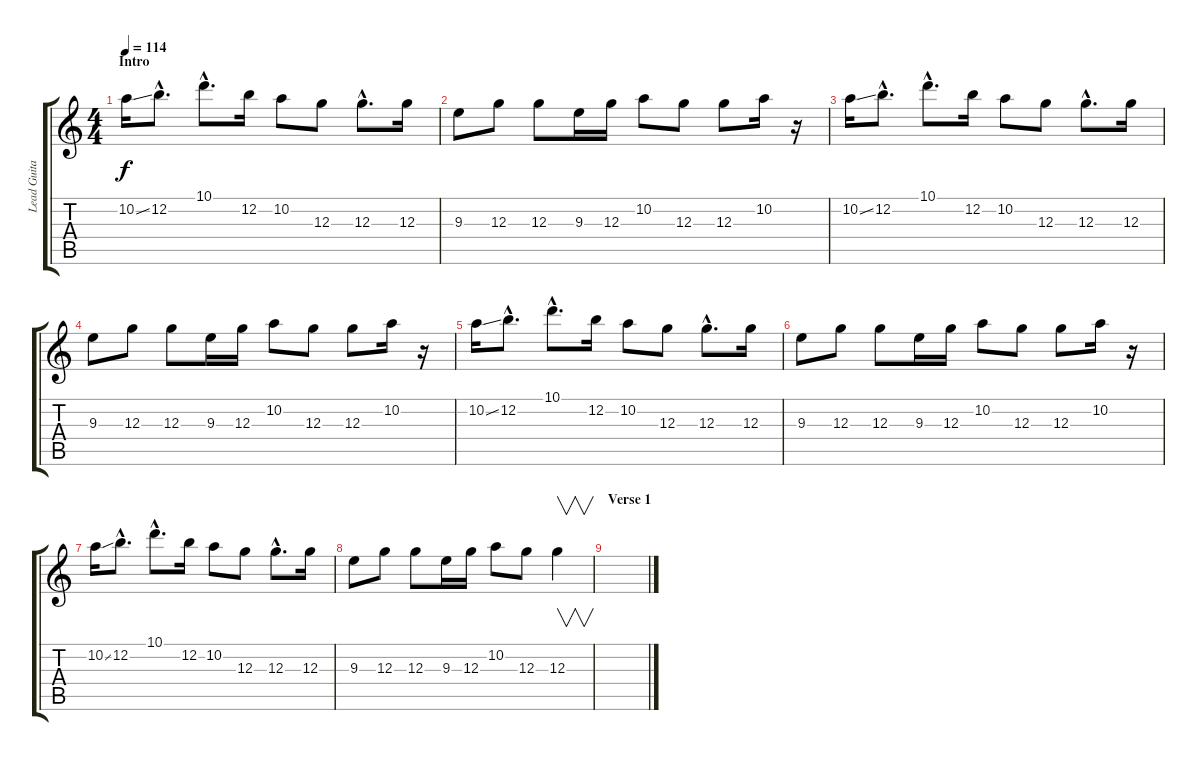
\track ("Lead Guitar" "Lead Guita") {instrument distortionguitar}
\staff {score tabs}
\tuning (E4 B3 G3 D3 A2 E2) {hide}
\ts (4 4)
\section ("" "Intro")
\tempo 114
\clef g2
\ks c
10.2{ss}.16{dy f instrument distortionguitar} 12.2{hac}.8{d} 10.1{hac}.8{d} 12.2.16 10.2.8 12.3.8 12.3{hac}.8{d} 12.3.16 |
9.3.8 12.3.8 12.3.8 9.3.16 12.3.16 10.2.8 12.3.8 12.3.8 10.2.16 r.16 |
10.2{ss}.16 12.2{hac}.8{d} 10.1{hac}.8{d} 12.2.16 10.2.8 12.3.8 12.3{hac}.8{d} 12.3.16 |
9.3.8 12.3.8 12.3.8 9.3.16 12.3.16 10.2.8 12.3.8 12.3.8 10.2.16 r.16 |
10.2{ss}.16 12.2{hac}.8{d} 10.1{hac}.8{d} 12.2.16 10.2.8 12.3.8 12.3{hac}.8{d} 12.3.16 |
9.3.8 12.3.8 12.3.8 9.3.16 12.3.16 10.2.8 12.3.8 12.3.8 10.2.16 r.16 |
10.2{ss}.16 12.2{hac}.8{d} 10.1{hac}.8{d} 12.2.16 10.2.8 12.3.8 12.3{hac}.8{d} 12.3.16 |
9.3.8 12.3.8 12.3.8 9.3.16 12.3.16 10.2.8 12.3.8 12.3.4{v} |
\section ("" "Verse 1")
